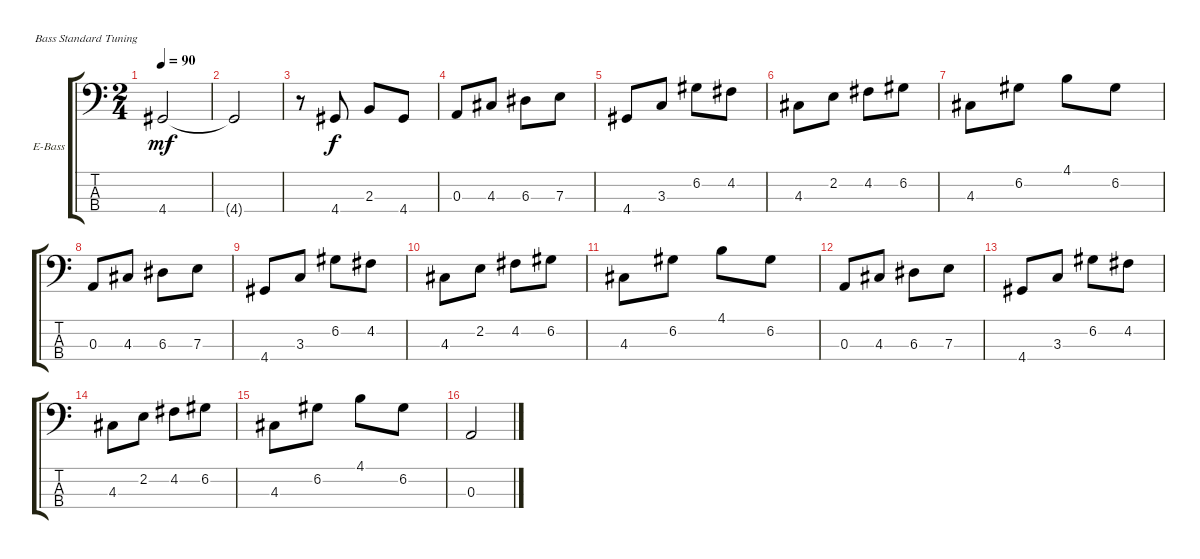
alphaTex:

\bracketExtendMode groupsimilarinstruments
\firstSystemTrackNameOrientation horizontal
\otherSystemsTrackNameOrientation horizontal
\track ("Бас" "E-Bass") {instrument electricbassfinger}
\staff {score tabs}
\tuning (G2 D2 A1 E1)
\ts (2 4)
\tempo 90
\clef f4
\ks c
4.4.2{dy mf instrument electricbassfinger} |
4.4{t}.2 |
r.8 4.4.8{dy f} 2.3.8 4.4.8 |
0.3.8 4.3.8 6.3.8 7.3.8 |
4.4.8 3.3.8 6.2.8 4.2.8 |
4.3.8 2.2.8 4.2.8 6.2.8 |
4.3.8 6.2.8 4.1.8 6.2.8 |
0.3.8 4.3.8 6.3.8 7.3.8 |
4.4.8 3.3.8 6.2.8 4.2.8 |
4.3.8 2.2.8 4.2.8 6.2.8 |
4.3.8 6.2.8 4.1.8 6.2.8 |
0.3.8 4.3.8 6.3.8 7.3.8 |
4.4.8 3.3.8 6.2.8 4.2.8 |
4.3.8 2.2.8 4.2.8 6.2.8 |
4.3.8 6.2.8 4.1.8 6.2.8 |
0.3.2
